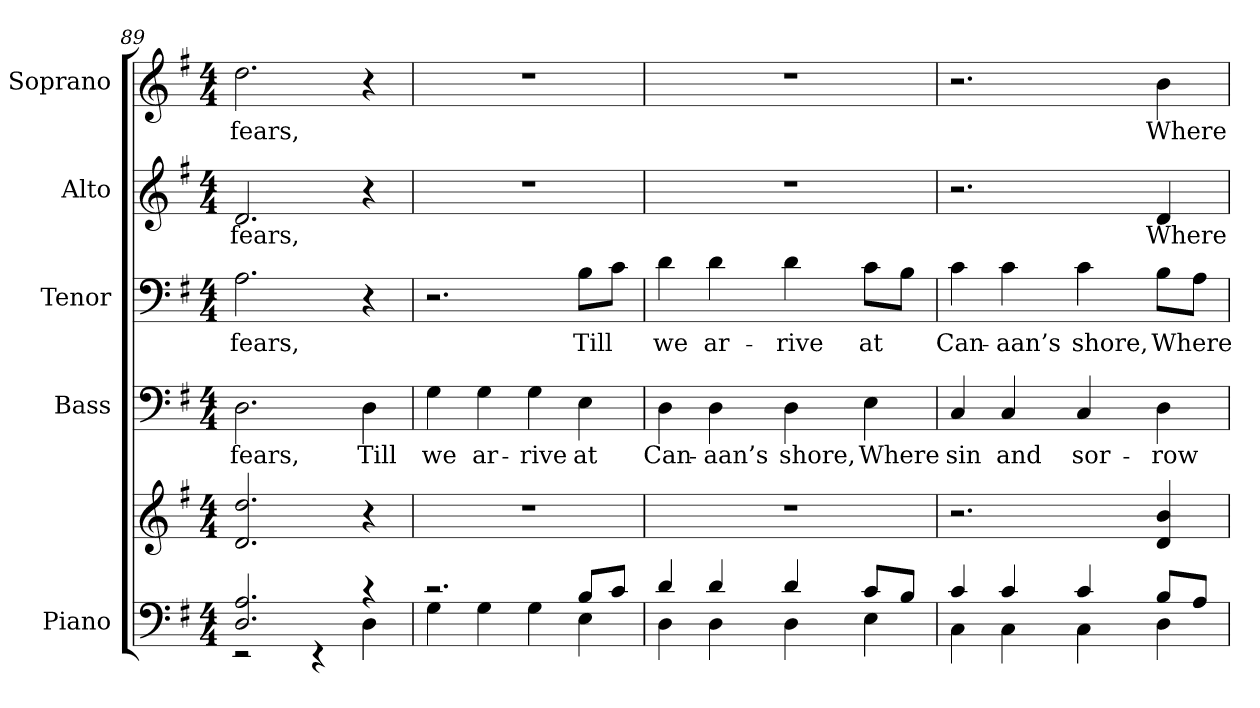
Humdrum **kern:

**kern	**kern	**kern	**text	**kern	**text	**kern	**text	**kern	**text
*part5	*part5	*part4	*part4	*part3	*part3	*part2	*part2	*part1	*part1
*staff6	*staff5	*staff4	*staff4	*staff3	*staff3	*staff2	*staff2	*staff1	*staff1
*I"Piano	*	*I"Bass	*	*I"Tenor	*	*I"Alto	*	*I"Soprano	*
*I'Pno.	*	*I'B.	*	*I'T.	*	*I'A.	*	*I'S.	*
!!LO:PB:g=z
*clefF4	*clefG2	*clefF4	*	*clefF4	*	*clefG2	*	*clefG2	*
*k[f#]	*k[f#]	*k[f#]	*	*k[f#]	*	*k[f#]	*	*k[f#]	*
*G:	*G:	*G:	*	*G:	*	*G:	*	*G:	*
*M4/4	*M4/4	*M4/4	*	*M4/4	*	*M4/4	*	*M4/4	*
=89	=89	=89	=89	=89	=89	=89	=89	=89	=89
*^	*	*	*	*	*	*	*	*	*
!	!	!	!	!LO:LY:b:color=#000000	!	!	!	!	!	!
!	!	!	!	!	!	!LO:LY:b:color=#000000	!	!	!	!
!	!	!	!	!	!	!	!	!LO:LY:b:color=#000000	!	!
!	!	!	!	!	!	!	!	!	!	!LO:LY:b:color=#000000
2.Di/ 2.Ai	2r	2.di/ 2.ddi	2.Di\	fears,	2.Ai\	fears,	2.di/	fears,	2.ddi\	fears,
.	4r	.	.	.	.	.	.	.	.	.
!	!	!	!	!LO:LY:b:color=#000000	!	!	!	!	!	!
4r	4Di\	4r	4Di\	Till	4r	.	4r	.	4r	.
=90	=90	=90	=90	=90	=90	=90	=90	=90	=90	=90
!	!	!	!	!LO:LY:b:color=#000000	!	!	!	!	!	!
2.r	4Gi\	1r	4Gi\	we	2.r	.	1r	.	1r	.
!	!	!	!	!LO:LY:b:color=#000000	!	!	!	!	!	!
.	4Gi\	.	4Gi\	ar-	.	.	.	.	.	.
!	!	!	!	!LO:LY:b:color=#000000	!	!	!	!	!	!
.	4Gi\	.	4Gi\	-rive	.	.	.	.	.	.
!	!	!	!	!LO:LY:b:color=#000000	!	!	!	!	!	!
!	!	!	!	!	!	!LO:LY:b:color=#000000	!	!	!	!
8Bi/L	4Ei\	.	4Ei\	at	8Bi\L	Till	.	.	.	.
8ci/J	.	.	.	.	8ci\J	.	.	.	.	.
!!LO:PB:g=z
=91	=91	=91	=91	=91	=91	=91	=91	=91	=91	=91
!	!	!	!	!LO:LY:b:color=#000000	!	!	!	!	!	!
!	!	!	!	!	!	!LO:LY:b:color=#000000	!	!	!	!
4di/	4Di\	1r	4Di\	Can-	4di\	we	1r	.	1r	.
!	!	!	!	!LO:LY:b:color=#000000	!	!	!	!	!	!
!	!	!	!	!	!	!LO:LY:b:color=#000000	!	!	!	!
4di/	4Di\	.	4Di\	-aan’s	4di\	ar-	.	.	.	.
!	!	!	!	!LO:LY:b:color=#000000	!	!	!	!	!	!
!	!	!	!	!	!	!LO:LY:b:color=#000000	!	!	!	!
4di/	4Di\	.	4Di\	shore,	4di\	-rive	.	.	.	.
!	!	!	!	!LO:LY:b:color=#000000	!	!	!	!	!	!
!	!	!	!	!	!	!LO:LY:b:color=#000000	!	!	!	!
8ci/L	4Ei\	.	4Ei\	Where	8ci\L	at	.	.	.	.
8Bi/J	.	.	.	.	8Bi\J	.	.	.	.	.
=92	=92	=92	=92	=92	=92	=92	=92	=92	=92	=92
!	!	!	!	!LO:LY:b:color=#000000	!	!	!	!	!	!
!	!	!	!	!	!	!LO:LY:b:color=#000000	!	!	!	!
4ci/	4Ci\	2.r	4Ci/	sin	4ci\	Can-	2.r	.	2.r	.
!	!	!	!	!LO:LY:b:color=#000000	!	!	!	!	!	!
!	!	!	!	!	!	!LO:LY:b:color=#000000	!	!	!	!
4ci/	4Ci\	.	4Ci/	and	4ci\	-aan’s	.	.	.	.
!	!	!	!	!LO:LY:b:color=#000000	!	!	!	!	!	!
!	!	!	!	!	!	!LO:LY:b:color=#000000	!	!	!	!
4ci/	4Ci\	.	4Ci/	sor-	4ci\	shore,	.	.	.	.
!	!	!	!	!LO:LY:b:color=#000000	!	!	!	!	!	!
!	!	!	!	!	!	!LO:LY:b:color=#000000	!	!	!	!
!	!	!	!	!	!	!	!	!LO:LY:b:color=#000000	!	!
!	!	!	!	!	!	!	!	!	!	!LO:LY:b:color=#000000
8Bi/L	4Di\	4di/ 4bi	4Di\	-row	8Bi\L	Where	4di/	Where	4bi\	Where
8Ai/J	.	.	.	.	8Ai\J	.	.	.	.	.
*v	*v	*	*	*	*	*	*	*	*	*
=	=	=	=	=	=	=	=	=	=
*-	*-	*-	*-	*-	*-	*-	*-	*-	*-
